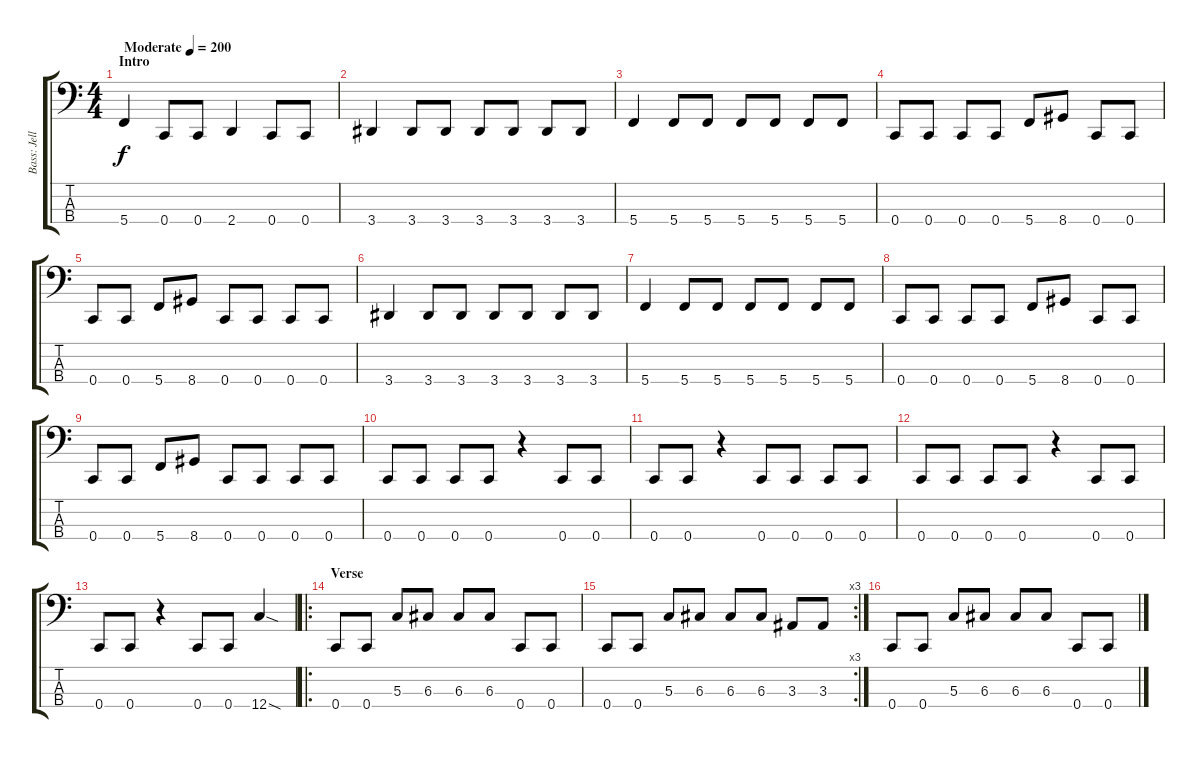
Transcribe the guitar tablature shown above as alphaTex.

\track ("Bass: Jelle" "Bass: Jell") {instrument electricbasspick}
\staff {score tabs}
\tuning (F2 C2 G1 C1) {hide}
\ts (4 4)
\section ("" "Intro")
\tempo (200 "Moderate")
\clef f4
\ks c
5.4.4{dy f instrument electricbasspick} 0.4.8 0.4.8 2.4.4 0.4.8 0.4.8 |
3.4.4 3.4.8 3.4.8 3.4.8 3.4.8 3.4.8 3.4.8 |
5.4.4 5.4.8 5.4.8 5.4.8 5.4.8 5.4.8 5.4.8 |
0.4.8 0.4.8 0.4.8 0.4.8 5.4.8 8.4.8 0.4.8 0.4.8 |
0.4.8 0.4.8 5.4.8 8.4.8 0.4.8 0.4.8 0.4.8 0.4.8 |
3.4.4 3.4.8 3.4.8 3.4.8 3.4.8 3.4.8 3.4.8 |
5.4.4 5.4.8 5.4.8 5.4.8 5.4.8 5.4.8 5.4.8 |
0.4.8 0.4.8 0.4.8 0.4.8 5.4.8 8.4.8 0.4.8 0.4.8 |
0.4.8 0.4.8 5.4.8 8.4.8 0.4.8 0.4.8 0.4.8 0.4.8 |
0.4.8 0.4.8 0.4.8 0.4.8 r.4 0.4.8 0.4.8 |
0.4.8 0.4.8 r.4 0.4.8 0.4.8 0.4.8 0.4.8 |
0.4.8 0.4.8 0.4.8 0.4.8 r.4 0.4.8 0.4.8 |
0.4.8 0.4.8 r.4 0.4.8 0.4.8 12.4{sod}.4 |
\ro
\section ("" "Verse")
0.4.8 0.4.8 5.3.8 6.3.8 6.3.8 6.3.8 0.4.8 0.4.8 |
\rc 3
0.4.8 0.4.8 5.3.8 6.3.8 6.3.8 6.3.8 3.3.8 3.3.8 |
0.4.8 0.4.8 5.3.8 6.3.8 6.3.8 6.3.8 0.4.8 0.4.8
